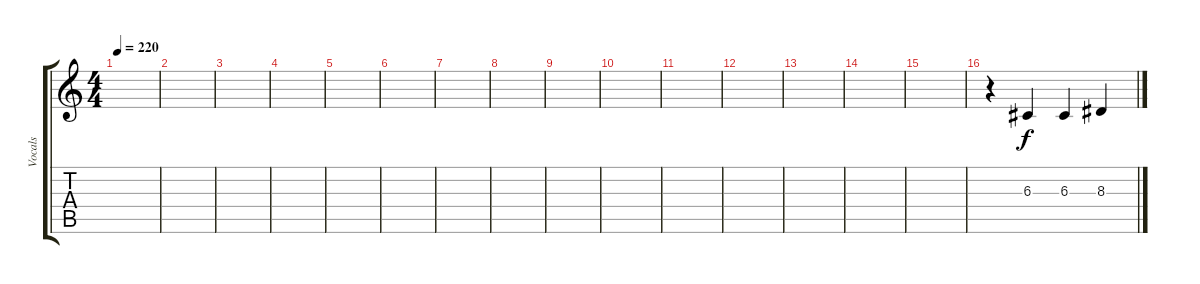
\track ("Vocals" "Vocals") {instrument bassoon}
\staff {score tabs}
\tuning (E4 B3 G3 D3 A2 E2) {hide}
\ts (4 4)
\tempo 220
\clef g2
\ks c
|
|
|
|
|
|
|
|
|
|
|
|
|
|
|
r.4 6.3.4 6.3.4 8.3.4
